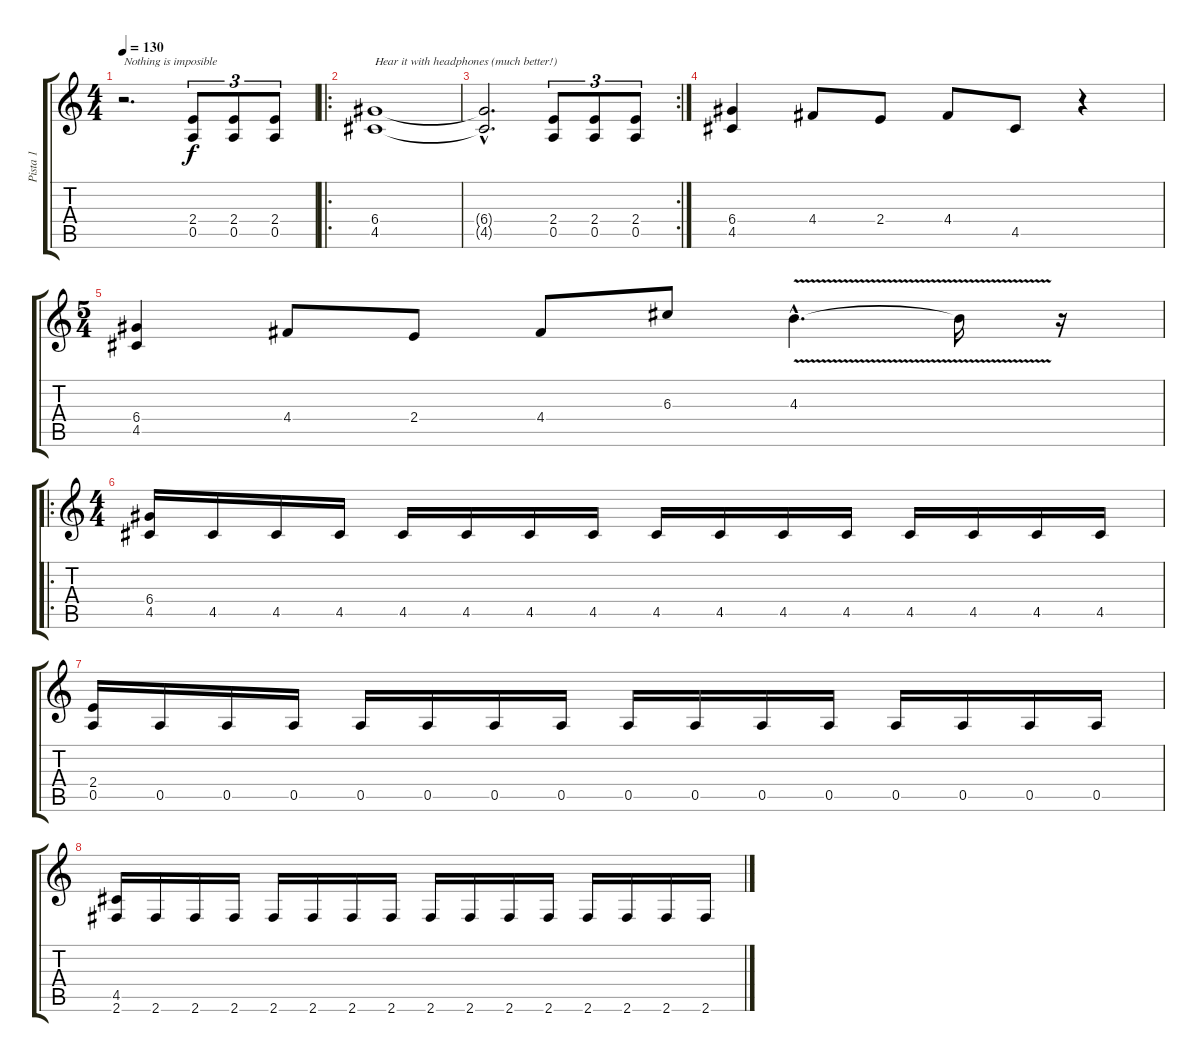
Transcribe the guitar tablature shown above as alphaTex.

\track ("Pista 1" "Pista 1") {instrument distortionguitar}
\staff {score tabs}
\tuning (E4 B3 G3 D3 A2 E2) {hide}
\ts (4 4)
\tempo 130
\clef g2
\ks c
r.2{d txt "Nothing is imposible" dy f instrument distortionguitar} (2.4 0.5).8{tu (3 2)} (2.4 0.5).8{tu (3 2)} (2.4 0.5).8{tu (3 2)} |
\ro
(6.4 4.5).1{txt "Hear it with headphones (much better!)"} |
\rc 2
(6.4{hac t} 4.5{hac t}).2{d} (2.4 0.5).8{tu (3 2)} (2.4 0.5).8{tu (3 2)} (2.4 0.5).8{tu (3 2)} |
(6.4 4.5).4 4.4.8 2.4.8 4.4.8 4.5.8 r.4 |
\ts (5 4)
(6.4 4.5).4 4.4.8 2.4.8 4.4.8 6.3.8 4.3{v hac}.4{d} 4.3{t}.16 r.16 |
\ro
\ts (4 4)
(6.4 4.5).16 4.5.16 4.5.16 4.5.16 4.5.16 4.5.16 4.5.16 4.5.16 4.5.16 4.5.16 4.5.16 4.5.16 4.5.16 4.5.16 4.5.16 4.5.16 |
(2.4 0.5).16 0.5.16 0.5.16 0.5.16 0.5.16 0.5.16 0.5.16 0.5.16 0.5.16 0.5.16 0.5.16 0.5.16 0.5.16 0.5.16 0.5.16 0.5.16 |
(4.5 2.6).16 2.6.16 2.6.16 2.6.16 2.6.16 2.6.16 2.6.16 2.6.16 2.6.16 2.6.16 2.6.16 2.6.16 2.6.16 2.6.16 2.6.16 2.6.16
